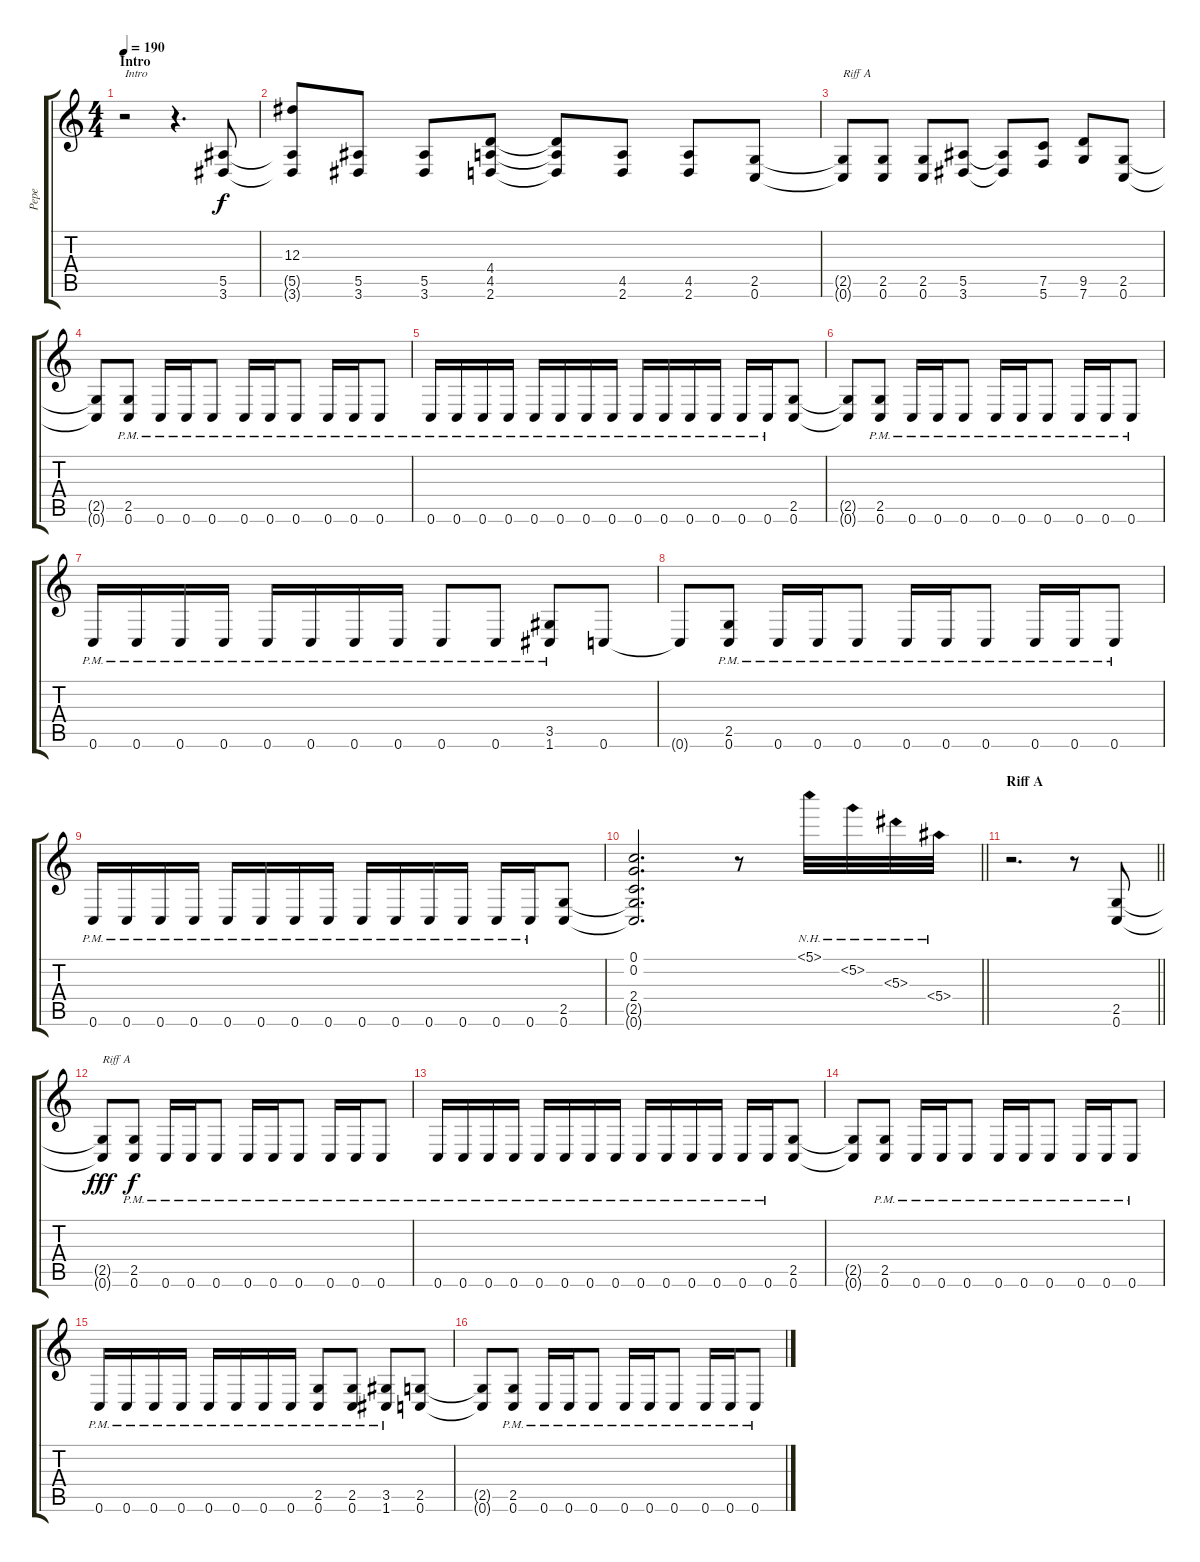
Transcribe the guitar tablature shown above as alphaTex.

\track ("Pepe" "Pepe") {instrument distortionguitar}
\staff {score tabs}
\tuning (C4 G3 Eb3 Bb2 F2 C2) {hide}
\ts (4 4)
\section ("" "Intro")
\tempo 190
\clef g2
\ks c
r.2{txt "Intro" dy f instrument distortionguitar} r.4{d} (5.5 3.6).8 |
(12.3 5.5{t} 3.6{t}).8 (5.5 3.6).8 (5.5 3.6).8 (4.4 4.5 2.6).8 (4.4{t} 4.5{t} 2.6{t}).8 (4.5 2.6).8 (4.5 2.6).8 (2.5 0.6).8 |
(2.5{t} 0.6{t}).8{txt "Riff A"} (2.5 0.6).8 (2.5 0.6).8 (5.5 3.6).8 (5.5{t} 3.6{t}).8 (7.5 5.6).8 (9.5 7.6).8 (2.5 0.6).8 |
(2.5{t} 0.6{t}).8 (2.5{pm} 0.6{pm}).8 0.6{pm}.16 0.6{pm}.16 0.6{pm}.8 0.6{pm}.16 0.6{pm}.16 0.6{pm}.8 0.6{pm}.16 0.6{pm}.16 0.6{pm}.8 |
0.6{pm}.16 0.6{pm}.16 0.6{pm}.16 0.6{pm}.16 0.6{pm}.16 0.6{pm}.16 0.6{pm}.16 0.6{pm}.16 0.6{pm}.16 0.6{pm}.16 0.6{pm}.16 0.6{pm}.16 0.6{pm}.16 0.6{pm}.16 (2.5 0.6).8 |
(2.5{t} 0.6{t}).8 (2.5{pm} 0.6{pm}).8 0.6{pm}.16 0.6{pm}.16 0.6{pm}.8 0.6{pm}.16 0.6{pm}.16 0.6{pm}.8 0.6{pm}.16 0.6{pm}.16 0.6{pm}.8 |
0.6{pm}.16 0.6{pm}.16 0.6{pm}.16 0.6{pm}.16 0.6{pm}.16 0.6{pm}.16 0.6{pm}.16 0.6{pm}.16 0.6{pm}.8 0.6{pm}.8 (3.5{pm} 1.6{pm}).8 0.6.8 |
0.6{t}.8 (2.5{pm} 0.6{pm}).8 0.6{pm}.16 0.6{pm}.16 0.6{pm}.8 0.6{pm}.16 0.6{pm}.16 0.6{pm}.8 0.6{pm}.16 0.6{pm}.16 0.6{pm}.8 |
0.6{pm}.16 0.6{pm}.16 0.6{pm}.16 0.6{pm}.16 0.6{pm}.16 0.6{pm}.16 0.6{pm}.16 0.6{pm}.16 0.6{pm}.16 0.6{pm}.16 0.6{pm}.16 0.6{pm}.16 0.6{pm}.16 0.6{pm}.16 (2.5 0.6).8 |
\barLineRight lightlight
(0.1 0.2 2.4 2.5{t} 0.6{t}).2{d} r.8 5.1{nh}.32 5.2{nh}.32 5.3{nh}.32 5.4{nh}.32 |
\section ("" "Riff A")
\barLineRight lightlight
r.2{d} r.8 (2.5 0.6).8 |
(2.5{t} 0.6{t}).8{txt "Riff A" dy fff} (2.5{pm} 0.6{pm}).8{dy f} 0.6{pm}.16 0.6{pm}.16 0.6{pm}.8 0.6{pm}.16 0.6{pm}.16 0.6{pm}.8 0.6{pm}.16 0.6{pm}.16 0.6{pm}.8 |
0.6{pm}.16 0.6{pm}.16 0.6{pm}.16 0.6{pm}.16 0.6{pm}.16 0.6{pm}.16 0.6{pm}.16 0.6{pm}.16 0.6{pm}.16 0.6{pm}.16 0.6{pm}.16 0.6{pm}.16 0.6{pm}.16 0.6{pm}.16 (2.5 0.6).8 |
(2.5{t} 0.6{t}).8 (2.5{pm} 0.6{pm}).8 0.6{pm}.16 0.6{pm}.16 0.6{pm}.8 0.6{pm}.16 0.6{pm}.16 0.6{pm}.8 0.6{pm}.16 0.6{pm}.16 0.6{pm}.8 |
0.6{pm}.16 0.6{pm}.16 0.6{pm}.16 0.6{pm}.16 0.6{pm}.16 0.6{pm}.16 0.6{pm}.16 0.6{pm}.16 (2.5{pm} 0.6{pm}).8 (2.5{pm} 0.6{pm}).8 (3.5{pm} 1.6{pm}).8 (2.5 0.6).8 |
(2.5{t} 0.6{t}).8 (2.5{pm} 0.6{pm}).8 0.6{pm}.16 0.6{pm}.16 0.6{pm}.8 0.6{pm}.16 0.6{pm}.16 0.6{pm}.8 0.6{pm}.16 0.6{pm}.16 0.6{pm}.8
